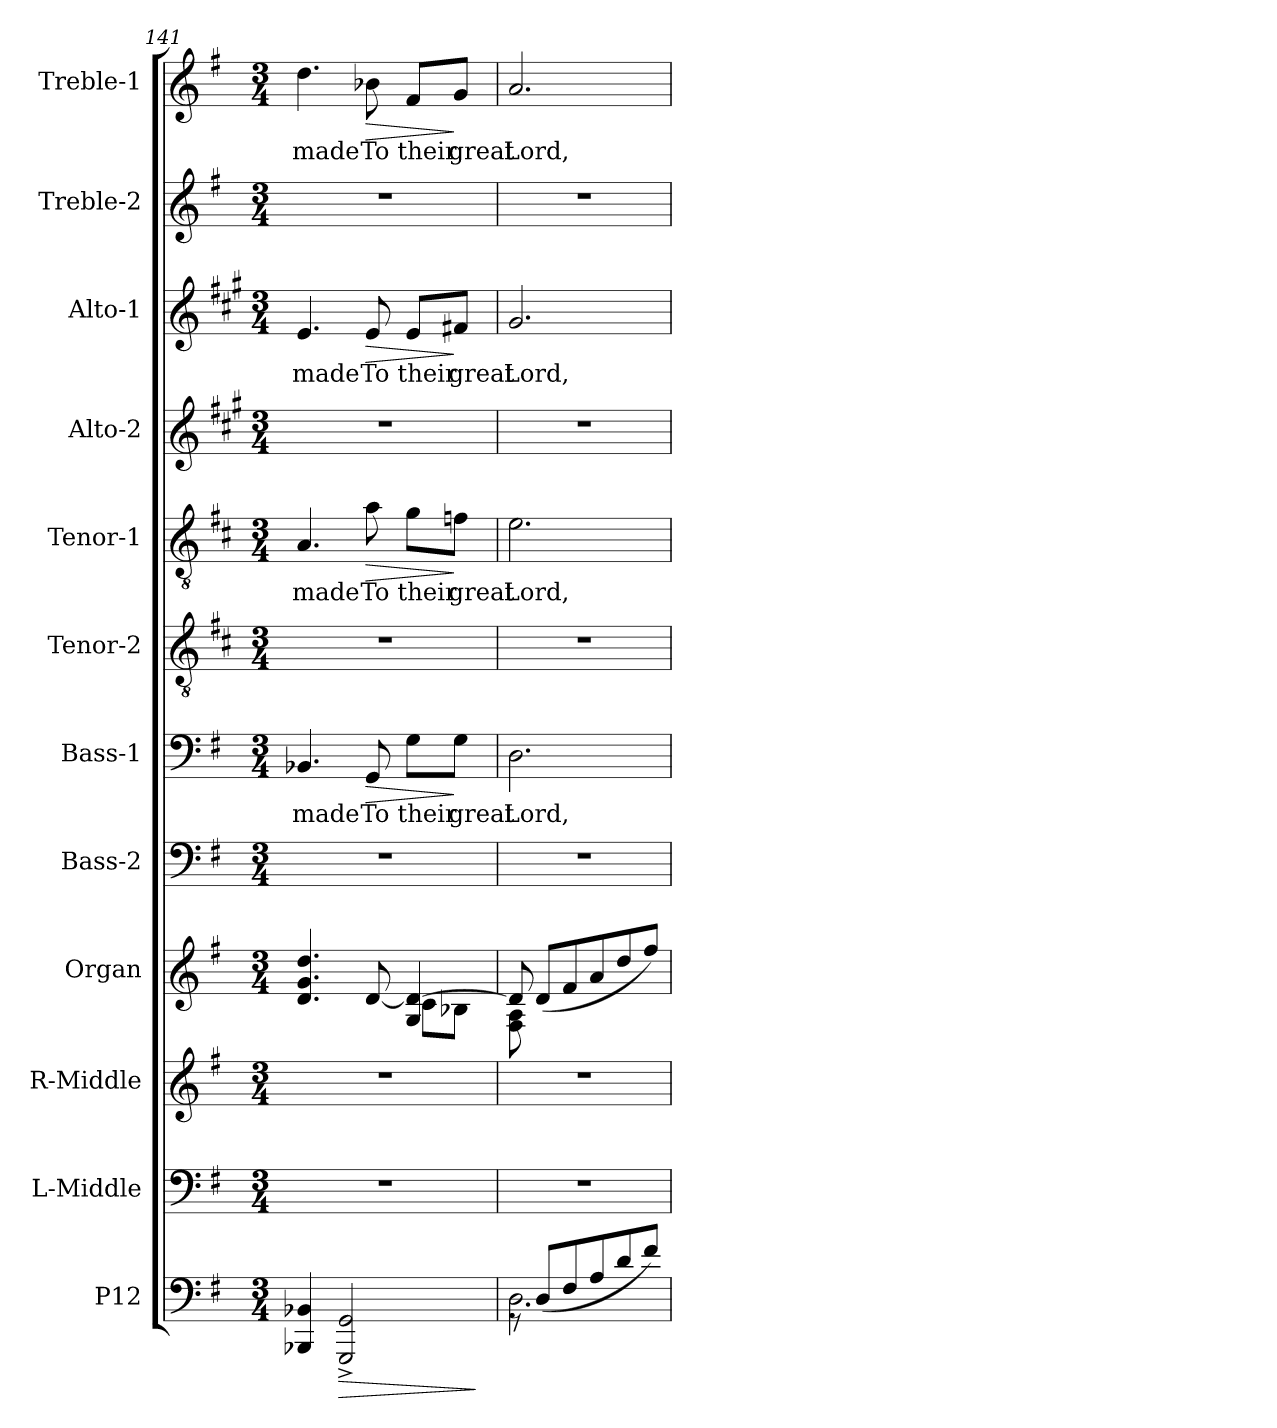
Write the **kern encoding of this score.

**kern	**dynam	**kern	**kern	**kern	**kern	**kern	**text	**dynam	**kern	**kern	**text	**dynam	**kern	**kern	**text	**dynam	**kern	**kern	**text	**dynam
*part12	*part12	*part11	*part10	*part9	*part8	*part7	*part7	*part7	*part6	*part5	*part5	*part5	*part4	*part3	*part3	*part3	*part2	*part1	*part1	*part1
*staff12	*staff12	*staff11	*staff10	*staff9	*staff8	*staff7	*staff7	*staff7	*staff6	*staff5	*staff5	*staff5	*staff4	*staff3	*staff3	*staff3	*staff2	*staff1	*staff1	*staff1
*I"P12	*	*I"L-Middle	*I"R-Middle	*I"Organ	*I"Bass-2	*I"Bass-1	*	*	*I"Tenor-2	*I"Tenor-1	*	*	*I"Alto-2	*I"Alto-1	*	*	*I"Treble-2	*I"Treble-1	*	*
*	*	*I'L-M	*	*	*I'B2:	*I'B:	*	*	*I'T2:	*I'T:	*	*	*I'A2:	*I'A:	*	*	*	*	*	*
*clefF4	*	*clefF4	*clefG2	*clefG2	*clefF4	*clefF4	*	*	*clefGv2	*clefGv2	*	*	*clefG2	*clefG2	*	*	*clefG2	*clefG2	*	*
*	*	*	*	*	*	*	*	*	*ITrd4c7	*ITrd4c7	*	*	*ITrd1c2	*ITrd1c2	*	*	*ITrd-7c-12	*ITrd-7c-12	*	*
*k[f#]	*	*k[f#]	*k[f#]	*k[f#]	*k[f#]	*k[f#]	*	*	*k[f#]	*k[f#]	*	*	*k[f#]	*k[f#]	*	*	*k[f#]	*k[f#]	*	*
*G:	*	*G:	*G:	*G:	*G:	*G:	*	*	*G:	*G:	*	*	*G:	*G:	*	*	*G:	*G:	*	*
*M3/4	*	*M3/4	*M3/4	*M3/4	*M3/4	*M3/4	*	*	*M3/4	*M3/4	*	*	*M3/4	*M3/4	*	*	*M3/4	*M3/4	*	*
=141	=141	=141	=141	=141	=141	=141	=141	=141	=141	=141	=141	=141	=141	=141	=141	=141	=141	=141	=141	=141
!	!	!LO:N:vis=1	!LO:N:vis=1	!	!LO:N:vis=1	!	!	!	!	!	!	!	!	!	!	!	!	!	!	!
*	*	*	*	*^	*	*	*	*	*	*	*	*	*	*	*	*	*	*	*	*
!	!	!	!	!	!	!	!	!LO:LY:b:color=#000000	!	!LO:N:vis=1	!	!	!	!	!	!	!	!	!	!	!
!	!	!	!	!	!	!	!	!	!	!	!	!LO:LY:b:color=#000000	!	!LO:N:vis=1	!	!	!	!	!	!	!
!	!	!	!	!	!	!	!	!	!	!	!	!	!	!	!	!LO:LY:b:color=#000000	!	!LO:N:vis=1	!	!	!
!	!	!	!	!	!	!	!	!	!	!	!	!	!	!	!	!	!	!	!	!LO:LY:b:color=#000000	!
4BBB-Xi/ 4BB-Xi	.	2.r	2.r	4.di/ 4.gi 4.ddi	2ryy	2.r	4.BB-Xi/	made	.	2.r	4.Di/	made	.	2.r	4.di/	made	.	2.r	4.dddi\	made	.
!	!LO:HP:b	!	!	!	!	!	!	!	!	!	!	!	!	!	!	!	!	!	!	!	!
2GGGi/^ 2GGi^	>	.	.	.	.	.	.	.	.	.	.	.	.	.	.	.	.	.	.	.	.
!	!	!	!	!	!	!	!	!LO:LY:b:color=#000000	!LO:HP:b	!	!	!	!	!	!	!	!	!	!	!	!
!	!	!	!	!	!	!	!	!	!	!	!	!LO:LY:b:color=#000000	!LO:HP:b	!	!	!	!	!	!	!	!
!	!	!	!	!	!	!	!	!	!	!	!	!	!	!	!	!LO:LY:b:color=#000000	!LO:HP:b	!	!	!	!
!	!	!	!	!	!	!	!	!	!	!	!	!	!	!	!	!	!	!	!	!LO:LY:b:color=#000000	!LO:HP:b
.	.	.	.	[8di/	.	.	8GGi/	To	>	.	8di\	To	>	.	8di/	To	>	.	8bb-Xi\	To	>
!	!	!	!	!	!	!	!	!LO:LY:b:color=#000000	!	!	!	!	!	!	!	!	!	!	!	!	!
!	!	!	!	!	!	!	!	!	!	!	!	!LO:LY:b:color=#000000	!	!	!	!	!	!	!	!	!
!	!	!	!	!	!	!	!	!	!	!	!	!	!	!	!	!LO:LY:b:color=#000000	!	!	!	!	!
!	!	!	!	!	!	!	!	!	!	!	!	!	!	!	!	!	!	!	!	!LO:LY:b:color=#000000	!
.	.	.	.	4Gi/ 4di_	8ci\L	.	8Gi\L	their	.	.	8ci\L	their	.	.	8di/L	their	.	.	8ff#i/L	their	.
!	!	!	!	!	!	!	!	!LO:LY:b:color=#000000	!	!	!	!	!	!	!	!	!	!	!	!	!
!	!	!	!	!	!	!	!	!	!	!	!	!LO:LY:b:color=#000000	!	!	!	!	!	!	!	!	!
!	!	!	!	!	!	!	!	!	!	!	!	!	!	!	!	!LO:LY:b:color=#000000	!	!	!	!	!
!	!	!	!	!	!	!	!	!	!	!	!	!	!	!	!	!	!	!	!	!LO:LY:b:color=#000000	!
.	.	.	.	.	8B-Xi\J	.	8Gi\J	great	]	.	8B-Xi\J	great	]	.	8eni/J	great	]	.	8ggi/J	great	]
*	*	*	*	*v	*v	*	*	*	*	*	*	*	*	*	*	*	*	*	*	*	*
.	]	.	.	.	.	.	.	.	.	.	.	.	.	.	.	.	.	.	.	.
=142	=142	=142	=142	=142	=142	=142	=142	=142	=142	=142	=142	=142	=142	=142	=142	=142	=142	=142	=142	=142
*^	*	*	*	*	*	*	*	*	*	*	*	*	*	*	*	*	*	*	*	*
!	!	!	!LO:N:vis=1	!LO:N:vis=1	!	!LO:N:vis=1	!	!	!	!	!	!	!	!	!	!	!	!	!	!	!
*	*	*	*	*	*^	*	*	*	*	*	*	*	*	*	*	*	*	*	*	*	*
!	!	!	!	!	!	!	!	!	!LO:LY:b:color=#000000	!	!LO:N:vis=1	!	!	!	!	!	!	!	!	!	!	!
!	!	!	!	!	!	!	!	!	!	!	!	!	!LO:LY:b:color=#000000	!	!LO:N:vis=1	!	!	!	!	!	!	!
!	!	!	!	!	!	!	!	!	!	!	!	!	!	!	!	!	!LO:LY:b:color=#000000	!	!LO:N:vis=1	!	!	!
!	!	!	!	!	!	!	!	!	!	!	!	!	!	!	!	!	!	!	!	!	!LO:LY:b:color=#000000	!
2.Di\	8r	.	2.r	2.r	8di/]	8F#i\ 8Ai	2.r	2.Di\	Lord,	.	2.r	2.Ai\	Lord,	.	2.r	2.f#i/	Lord,	.	2.r	2.aai/	Lord,	.
.	(8Di/L	.	.	.	(8di/L	8ryy	.	.	.	.	.	.	.	.	.	.	.	.	.	.	.	.
.	8F#i/	.	.	.	8f#i/	4ryy	.	.	.	.	.	.	.	.	.	.	.	.	.	.	.	.
.	8Ai/	.	.	.	8ai/	.	.	.	.	.	.	.	.	.	.	.	.	.	.	.	.	.
.	8di/	.	.	.	8ddi/	4ryy	.	.	.	.	.	.	.	.	.	.	.	.	.	.	.	.
.	8f#i/J)	.	.	.	8ff#i/J)	.	.	.	.	.	.	.	.	.	.	.	.	.	.	.	.	.
*v	*v	*	*	*	*v	*v	*	*	*	*	*	*	*	*	*	*	*	*	*	*	*	*
=	=	=	=	=	=	=	=	=	=	=	=	=	=	=	=	=	=	=	=	=
*-	*-	*-	*-	*-	*-	*-	*-	*-	*-	*-	*-	*-	*-	*-	*-	*-	*-	*-	*-	*-
